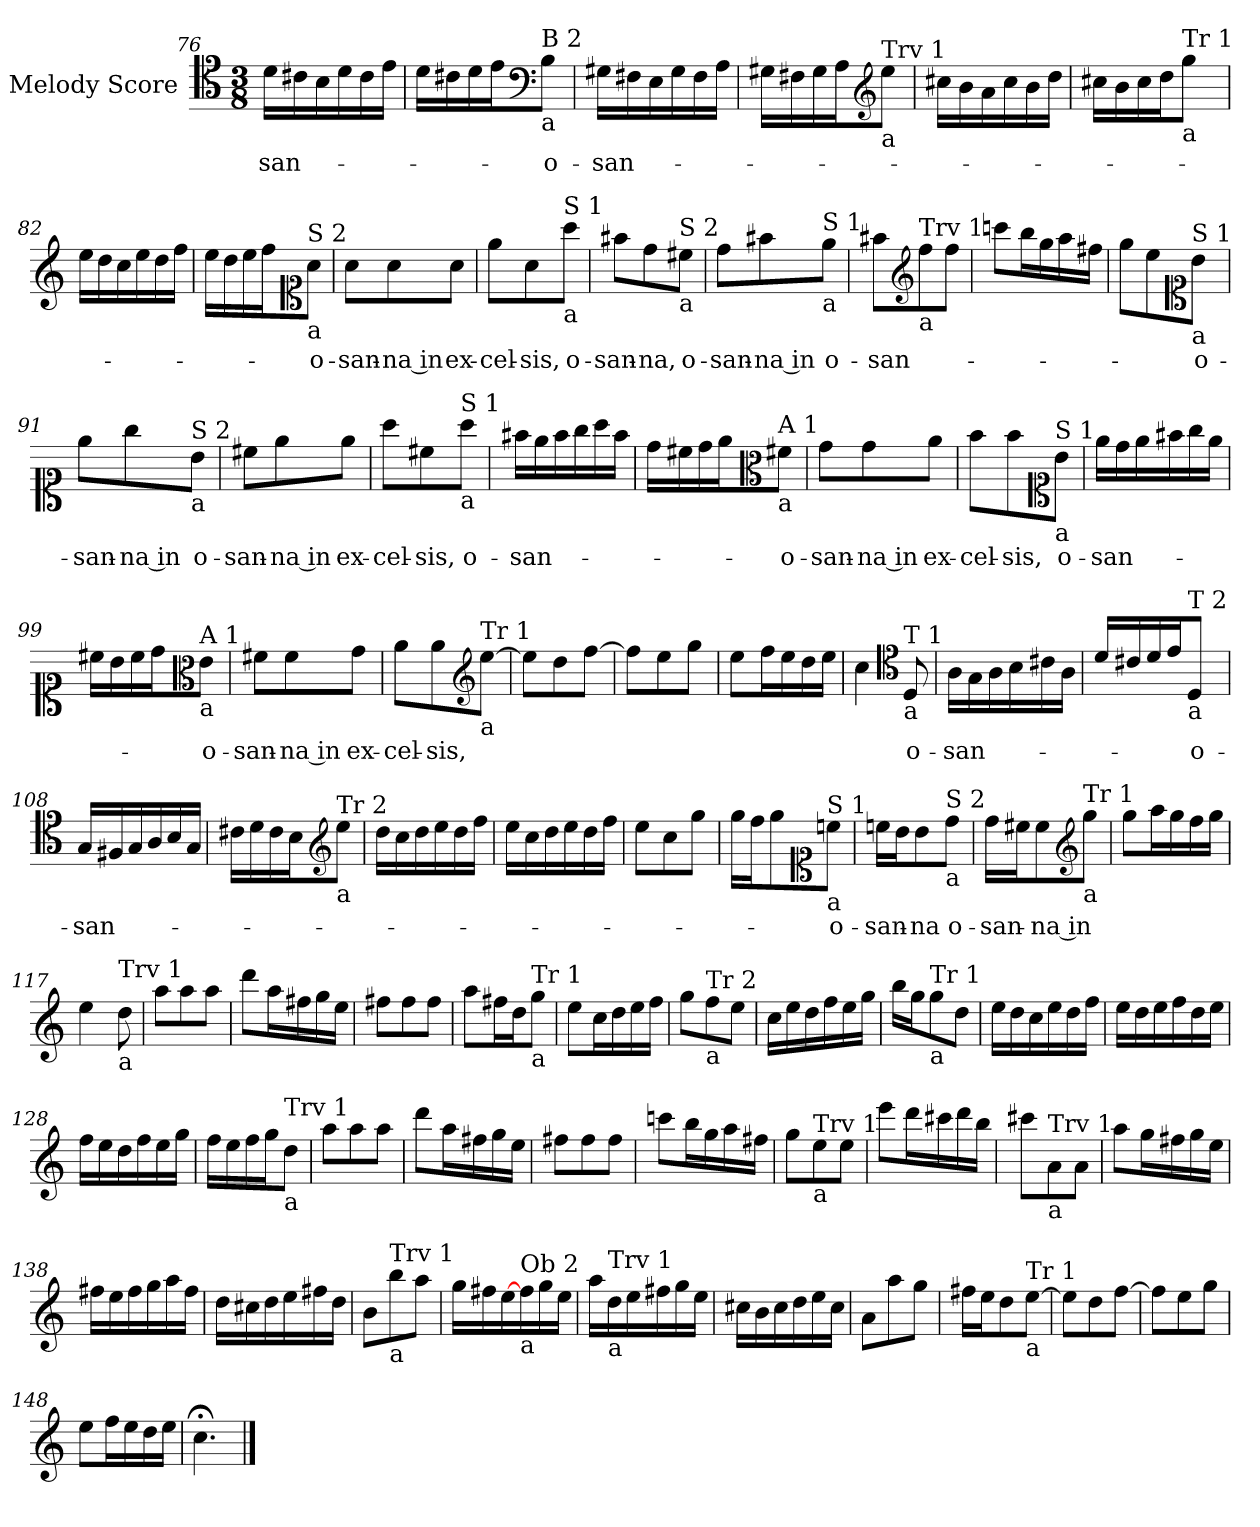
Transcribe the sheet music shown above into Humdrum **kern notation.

**kern	**text
*part1	*part1
*staff1	*staff1
*I"Melody Score	*
*clefC4	*
*k[]	*
*M3/8	*
=76	=76
!	!LO:LY:b
16d\LL	-san-
16c#\	.
16B\	.
16d\	.
16c#\	.
16e\JJ	.
=77	=77
16d\LL	.
16c#\	.
16d\	.
16e\J	.
*clefF4	*
!LO:TX:a:t=B 2	!
!LO:TX:b:t=a	!
!	!LO:LY:b
8B\J	o-
=78	=78
!	!LO:LY:b
16G#X\LL	-san-
16F#\	.
16E\	.
16G#\	.
16F#\	.
16A\JJ	.
=79	=79
16G#X\LL	.
16F#\	.
16G#\	.
16A\J	.
*clefG2	*
!LO:TX:a:t=Trv 1	!
!LO:TX:b:t=a	!
8ee\J	.
=80	=80
16cc#\LL	.
16b\	.
16a\	.
16cc#\	.
16b\	.
16dd\JJ	.
=81	=81
16cc#\LL	.
16b\	.
16cc#\	.
16dd\J	.
!LO:TX:a:t=Tr 1	!
!LO:TX:b:t=a	!
8gg\J	.
=82	=82
16ee\LL	.
16dd\	.
16cc\	.
16ee\	.
16dd\	.
16ff\JJ	.
=83	=83
16ee\LL	.
16dd\	.
16ee\	.
16ff\J	.
*clefC1	*
!LO:TX:a:t=S 2	!
!LO:TX:b:t=a	!
!	!LO:LY:b
8a\J	o-
=84	=84
!	!LO:LY:b
8a\L	-san-
!	!LO:LY:b
8a\	-na in
!	!LO:LY:b
8a\J	ex-
=85	=85
!	!LO:LY:b
8ee\L	-cel-
!	!LO:LY:b
8a\	-sis,
!LO:TX:a:t=S 1	!
!LO:TX:b:t=a	!
!	!LO:LY:b
8aa\J	o-
=86	=86
!	!LO:LY:b
8ff#\L	-san-
!	!LO:LY:b
8dd\	-na,
!LO:TX:a:t=S 2	!
!LO:TX:b:t=a	!
!	!LO:LY:b
8cc#\J	o-
=87	=87
!	!LO:LY:b
8dd\L	-san-
!	!LO:LY:b
8ff#\	-na in
!LO:TX:a:t=S 1	!
!LO:TX:b:t=a	!
!	!LO:LY:b
8ee\J	o-
=88	=88
!	!LO:LY:b
8ff#\L	-san-
*clefG2	*
!LO:TX:a:t=Trv 1	!
!LO:TX:b:t=a	!
8ff#\	.
8ff#\J	.
=89	=89
8cccn\L	.
16bb\L	.
16gg\	.
16aa\	.
16ff#\JJ	.
=90	=90
8gg\L	.
8ee\	.
*clefC1	*
!LO:TX:a:t=S 1	!
!LO:TX:b:t=a	!
!	!LO:LY:b
8b\J	o-
=91	=91
!	!LO:LY:b
8ee\L	-san-
!	!LO:LY:b
8gg\	-na in
!LO:TX:a:t=S 2	!
!LO:TX:b:t=a	!
!	!LO:LY:b
8b\J	o-
=92	=92
!	!LO:LY:b
8cc#\L	-san-
!	!LO:LY:b
8ee\	-na in
!	!LO:LY:b
8ee\J	ex-
=93	=93
!	!LO:LY:b
8aa\L	-cel-
!	!LO:LY:b
8cc#\	-sis,
!LO:TX:a:t=S 1	!
!LO:TX:b:t=a	!
!	!LO:LY:b
8aa\J	o-
=94	=94
!	!LO:LY:b
16ff#\LL	-san-
16ee\	.
16ff#\	.
16gg\	.
16aa\	.
16ff#\JJ	.
=95	=95
16dd\LL	.
16cc#\	.
16dd\	.
16ee\J	.
*clefC3	*
!LO:TX:a:t=A 1	!
!LO:TX:b:t=a	!
!	!LO:LY:b
8f#\J	o-
=96	=96
!	!LO:LY:b
8g\L	-san-
!	!LO:LY:b
8g\	-na in
!	!LO:LY:b
8a\J	ex-
=97	=97
!	!LO:LY:b
8b\L	-cel-
!	!LO:LY:b
8b\	-sis,
*clefC1	*
!LO:TX:a:t=S 1	!
!LO:TX:b:t=a	!
!	!LO:LY:b
8b\J	o-
=98	=98
!	!LO:LY:b
16ee\LL	-san-
16dd\	.
16ee\	.
16ff#\	.
16gg\	.
16ee\JJ	.
=99	=99
16cc#\LL	.
16b\	.
16cc#\	.
16dd\J	.
*clefC3	*
!LO:TX:a:t=A 1	!
!LO:TX:b:t=a	!
!	!LO:LY:b
8e\J	o-
=100	=100
!	!LO:LY:b
8f#\L	-san-
!	!LO:LY:b
8f#\	-na in
!	!LO:LY:b
8g\J	ex-
=101	=101
!	!LO:LY:b
8a\L	-cel-
!	!LO:LY:b
8a\	-sis,
*clefG2	*
!LO:TX:a:t=Tr 1	!
!LO:TX:b:t=a	!
[8ee\J	.
=102	=102
8ee\L]	.
8dd\	.
[8ff\J	.
=103	=103
8ff\L]	.
8ee\	.
8gg\J	.
=104	=104
8ee\L	.
16ff\L	.
16ee\	.
16dd\	.
16ee\JJ	.
=105	=105
4cc\	.
*clefC4	*
!LO:TX:a:t=T 1	!
!LO:TX:b:t=a	!
!	!LO:LY:b
8D/	o-
=106	=106
!	!LO:LY:b
16A\LL	-san-
16G\	.
16A\	.
16B\	.
16c#\	.
16A\JJ	.
=107	=107
16d/LL	.
16c#/	.
16d/	.
16e/J	.
!LO:TX:a:t=T 2	!
!LO:TX:b:t=a	!
!	!LO:LY:b
8D/J	o-
=108	=108
!	!LO:LY:b
16G/LL	-san-
16F#/	.
16G/	.
16A/	.
16B/	.
16G/JJ	.
=109	=109
16c#\LL	.
16d\	.
16c#\	.
16B\J	.
*clefG2	*
!LO:TX:a:t=Tr 2	!
!LO:TX:b:t=a	!
8ee\J	.
=110	=110
16dd\LL	.
16cc\	.
16dd\	.
16ee\	.
16dd\	.
16ff\JJ	.
=111	=111
16ee\LL	.
16cc\	.
16dd\	.
16ee\	.
16dd\	.
16ff\JJ	.
=112	=112
8ee\L	.
8cc\	.
8gg\J	.
=113	=113
16gg\LL	.
16ff\J	.
8gg\	.
*clefC1	*
!LO:TX:a:t=S 1	!
!LO:TX:b:t=a	!
!	!LO:LY:b
8ccn\J	o-
=114	=114
!	!LO:LY:b
16ccn\LL	-san-
16b\J	.
!	!LO:LY:b
8b\	-na
!LO:TX:a:t=S 2	!
!LO:TX:b:t=a	!
!	!LO:LY:b
8dd\J	o-
=115	=115
!	!LO:LY:b
16dd\LL	-san-
16cc#\J	.
!	!LO:LY:b
8cc#\	-na in
*clefG2	*
!LO:TX:a:t=Tr 1	!
!LO:TX:b:t=a	!
8gg\J	.
=116	=116
8gg\L	.
16aa\L	.
16gg\	.
16ff\	.
16gg\JJ	.
=117	=117
4ee\	.
!LO:TX:a:t=Trv 1	!
!LO:TX:b:t=a	!
8dd\	.
=118	=118
8aa\L	.
8aa\	.
8aa\J	.
=119	=119
8ddd\L	.
16aa\L	.
16ff#\	.
16gg\	.
16ee\JJ	.
=120	=120
8ff#\L	.
8ff#\	.
8ff#\J	.
=121	=121
8aa\L	.
16ff#\L	.
16dd\J	.
!LO:TX:a:t=Tr 1	!
!LO:TX:b:t=a	!
8gg\J	.
=122	=122
8ee\L	.
16cc\L	.
16dd\	.
16ee\	.
16ff\JJ	.
=123	=123
8gg\L	.
!LO:TX:a:t=Tr 2	!
!LO:TX:b:t=a	!
8ff\	.
8ee\J	.
=124	=124
16cc\LL	.
16ee\	.
16dd\	.
16ff\	.
16ee\	.
16gg\JJ	.
=125	=125
16bb\LL	.
16gg\J	.
!LO:TX:a:t=Tr 1	!
!LO:TX:b:t=a	!
8gg\	.
8dd\J	.
=126	=126
16ee\LL	.
16dd\	.
16cc\	.
16ee\	.
16dd\	.
16ff\JJ	.
=127	=127
16ee\LL	.
16dd\	.
16ee\	.
16ff\	.
16dd\	.
16ee\JJ	.
=128	=128
16ff\LL	.
16ee\	.
16dd\	.
16ff\	.
16ee\	.
16gg\JJ	.
=129	=129
16ff\LL	.
16ee\	.
16ff\	.
16gg\J	.
!LO:TX:a:t=Trv 1	!
!LO:TX:b:t=a	!
8dd\J	.
=130	=130
8aa\L	.
8aa\	.
8aa\J	.
=131	=131
8ddd\L	.
16aa\L	.
16ff#\	.
16gg\	.
16ee\JJ	.
=132	=132
8ff#\L	.
8ff#\	.
8ff#\J	.
=133	=133
8cccn\L	.
16bb\L	.
16gg\	.
16aa\	.
16ff#\JJ	.
=134	=134
8gg\L	.
!LO:TX:a:t=Trv 1	!
!LO:TX:b:t=a	!
8ee\	.
8ee\J	.
=135	=135
8eee\L	.
16ddd\L	.
16ccc#\	.
16ddd\	.
16bb\JJ	.
=136	=136
8ccc#\L	.
!LO:TX:a:t=Trv 1	!
!LO:TX:b:t=a	!
8a\	.
8a\J	.
=137	=137
8aa\L	.
16gg\L	.
16ff#\	.
16gg\	.
16ee\JJ	.
=138	=138
16ff#\LL	.
16ee\	.
16ff#\	.
16gg\	.
16aa\	.
16ff#\JJ	.
=139	=139
16dd\LL	.
16cc#\	.
16dd\	.
16ee\	.
16ff#\	.
16dd\JJ	.
=140	=140
8b\L	.
!LO:TX:a:t=Trv 1	!
!LO:TX:b:t=a	!
8bb\	.
8aa\J	.
=141	=141
16gg\LL	.
16ff#\	.
[16ee\	.
!LO:TX:a:t=Ob 2	!
!LO:TX:b:t=a	!
16ff#\	.
16gg\	.
16ee\JJ	.
=142	=142
16aa\LL	.
!LO:TX:a:t=Trv 1	!
!LO:TX:b:t=a	!
16dd\	.
16ee\	.
16ff#\	.
16gg\	.
16ee\JJ	.
=143	=143
16cc#\LL	.
16b\	.
16cc#\	.
16dd\	.
16ee\	.
16cc#\JJ	.
=144	=144
8a\L	.
8aa\	.
8gg\J	.
=145	=145
16ff#\LL	.
16ee\J	.
8dd\	.
!LO:TX:a:t=Tr 1	!
!LO:TX:b:t=a	!
[8ee\J	.
=146	=146
8ee\L]	.
8dd\	.
[8ff\J	.
=147	=147
8ff\L]	.
8ee\	.
8gg\J	.
=148	=148
8ee\L	.
16ff\L	.
16ee\	.
16dd\	.
16ee\JJ	.
=149	=149
4.cc;<\	.
==	==
*-	*-
